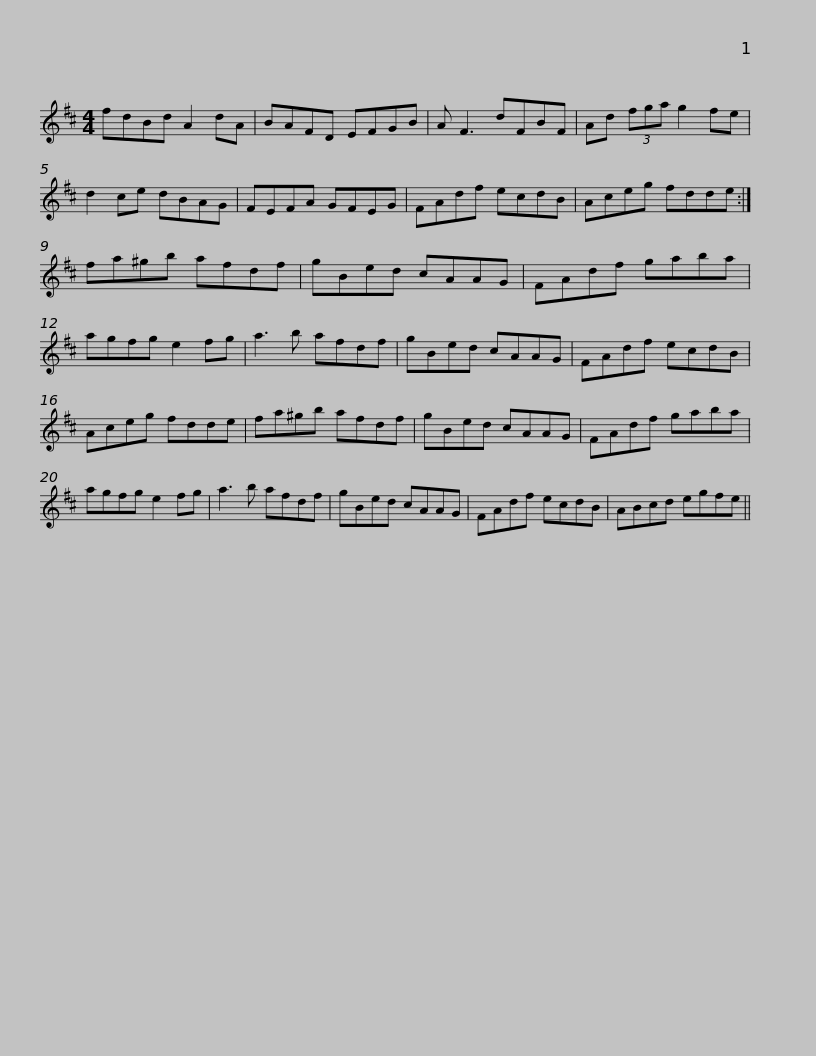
X:1
L:1/8
M:4/4
I:linebreak $
K:D
V:1 treble
V:1
 fdBd A2 dA | BAFD EFGB | A F3 dFBF | Ad (3fga g2 fe | d2 ce dBAG |$ %5
 FEFA GFEG | FAdf ecdB | Aceg fdde :| fa^gb afdf | gBed cAAG |$ %10
 FAdf gaba | agfg e2 fg | a3 b afdf | gBed cAAG | FAdf ecdB |$ %15
 Aceg fdde | fa^gb afdf | gBed cAAG | FAdf gaba | agfg e2 fg |$ %20
 a3 b afdf | gBed cAAG | FAdf ecdB | ABcd egfe || %24
